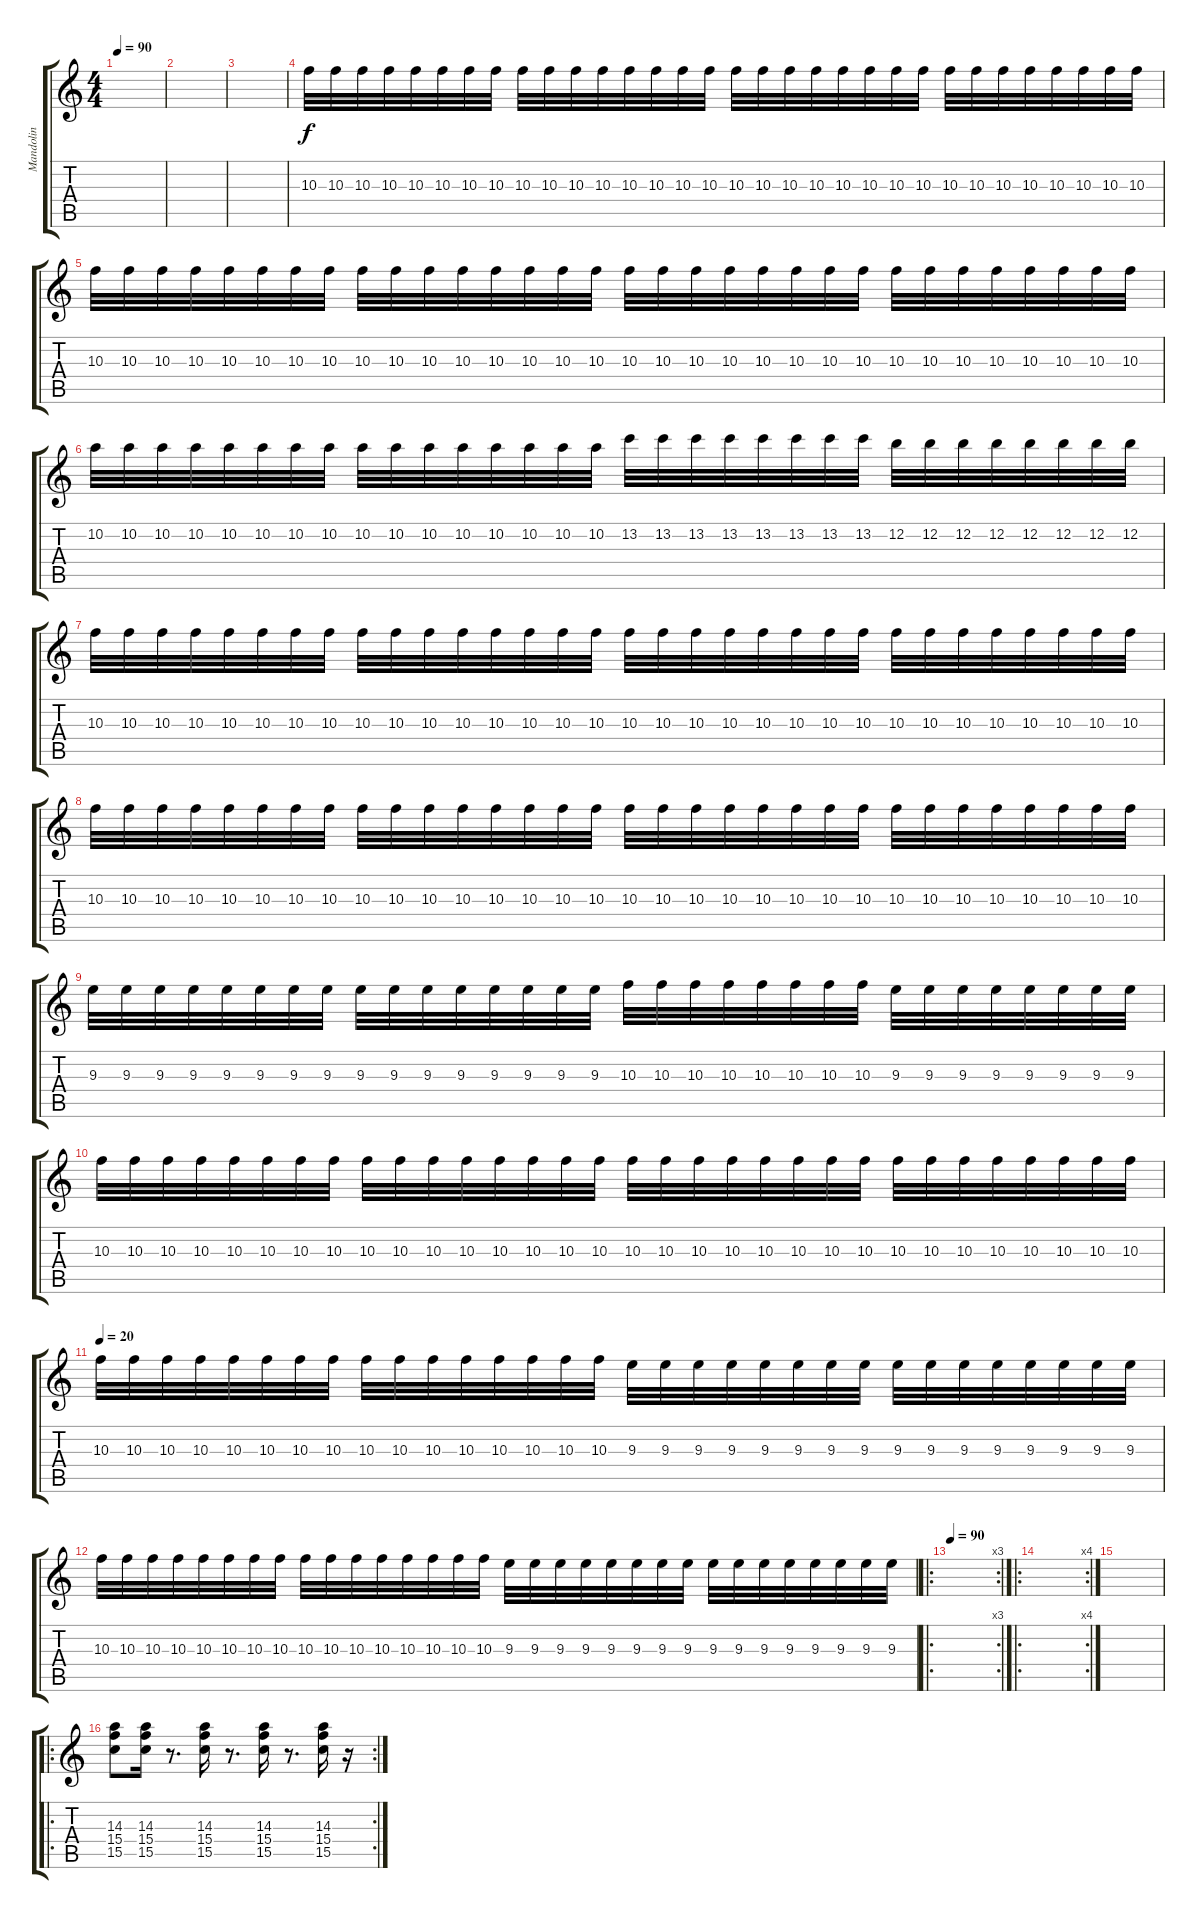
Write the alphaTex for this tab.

\track ("Mandolin" "Mandolin") {instrument banjo}
\staff {score tabs}
\tuning (E4 B3 G3 D3 A2 E2) {hide}
\displaytranspose 12
\ts (4 4)
\tempo 90
\clef g2
\ks c
|
|
|
10.3.32 10.3.32 10.3.32 10.3.32 10.3.32 10.3.32 10.3.32 10.3.32 10.3.32 10.3.32 10.3.32 10.3.32 10.3.32 10.3.32 10.3.32 10.3.32 10.3.32 10.3.32 10.3.32 10.3.32 10.3.32 10.3.32 10.3.32 10.3.32 10.3.32 10.3.32 10.3.32 10.3.32 10.3.32 10.3.32 10.3.32 10.3.32 |
10.3.32 10.3.32 10.3.32 10.3.32 10.3.32 10.3.32 10.3.32 10.3.32 10.3.32 10.3.32 10.3.32 10.3.32 10.3.32 10.3.32 10.3.32 10.3.32 10.3.32 10.3.32 10.3.32 10.3.32 10.3.32 10.3.32 10.3.32 10.3.32 10.3.32 10.3.32 10.3.32 10.3.32 10.3.32 10.3.32 10.3.32 10.3.32 |
10.2.32 10.2.32 10.2.32 10.2.32 10.2.32 10.2.32 10.2.32 10.2.32 10.2.32 10.2.32 10.2.32 10.2.32 10.2.32 10.2.32 10.2.32 10.2.32 13.2.32 13.2.32 13.2.32 13.2.32 13.2.32 13.2.32 13.2.32 13.2.32 12.2.32 12.2.32 12.2.32 12.2.32 12.2.32 12.2.32 12.2.32 12.2.32 |
10.3.32 10.3.32 10.3.32 10.3.32 10.3.32 10.3.32 10.3.32 10.3.32 10.3.32 10.3.32 10.3.32 10.3.32 10.3.32 10.3.32 10.3.32 10.3.32 10.3.32 10.3.32 10.3.32 10.3.32 10.3.32 10.3.32 10.3.32 10.3.32 10.3.32 10.3.32 10.3.32 10.3.32 10.3.32 10.3.32 10.3.32 10.3.32 |
10.3.32 10.3.32 10.3.32 10.3.32 10.3.32 10.3.32 10.3.32 10.3.32 10.3.32 10.3.32 10.3.32 10.3.32 10.3.32 10.3.32 10.3.32 10.3.32 10.3.32 10.3.32 10.3.32 10.3.32 10.3.32 10.3.32 10.3.32 10.3.32 10.3.32 10.3.32 10.3.32 10.3.32 10.3.32 10.3.32 10.3.32 10.3.32 |
9.3.32 9.3.32 9.3.32 9.3.32 9.3.32 9.3.32 9.3.32 9.3.32 9.3.32 9.3.32 9.3.32 9.3.32 9.3.32 9.3.32 9.3.32 9.3.32 10.3.32 10.3.32 10.3.32 10.3.32 10.3.32 10.3.32 10.3.32 10.3.32 9.3.32 9.3.32 9.3.32 9.3.32 9.3.32 9.3.32 9.3.32 9.3.32 |
10.3.32 10.3.32 10.3.32 10.3.32 10.3.32 10.3.32 10.3.32 10.3.32 10.3.32 10.3.32 10.3.32 10.3.32 10.3.32 10.3.32 10.3.32 10.3.32 10.3.32 10.3.32 10.3.32 10.3.32 10.3.32 10.3.32 10.3.32 10.3.32 10.3.32 10.3.32 10.3.32 10.3.32 10.3.32 10.3.32 10.3.32 10.3.32 |
\tempo 20
10.3.32 10.3.32 10.3.32 10.3.32 10.3.32 10.3.32 10.3.32 10.3.32 10.3.32 10.3.32 10.3.32 10.3.32 10.3.32 10.3.32 10.3.32 10.3.32 9.3.32 9.3.32 9.3.32 9.3.32 9.3.32 9.3.32 9.3.32 9.3.32 9.3.32 9.3.32 9.3.32 9.3.32 9.3.32 9.3.32 9.3.32 9.3.32 |
10.3.32 10.3.32 10.3.32 10.3.32 10.3.32 10.3.32 10.3.32 10.3.32 10.3.32 10.3.32 10.3.32 10.3.32 10.3.32 10.3.32 10.3.32 10.3.32 9.3.32 9.3.32 9.3.32 9.3.32 9.3.32 9.3.32 9.3.32 9.3.32 9.3.32 9.3.32 9.3.32 9.3.32 9.3.32 9.3.32 9.3.32 9.3.32 |
\ro
\rc 3
\tempo 90
|
\ro
\rc 4
|
|
\ro
\rc 2
(14.3 15.4 15.5).8 (14.3 15.4 15.5).16 r.8{d} (14.3 15.4 15.5).16 r.8{d} (14.3 15.4 15.5).16 r.8{d} (14.3 15.4 15.5).16 r.16
